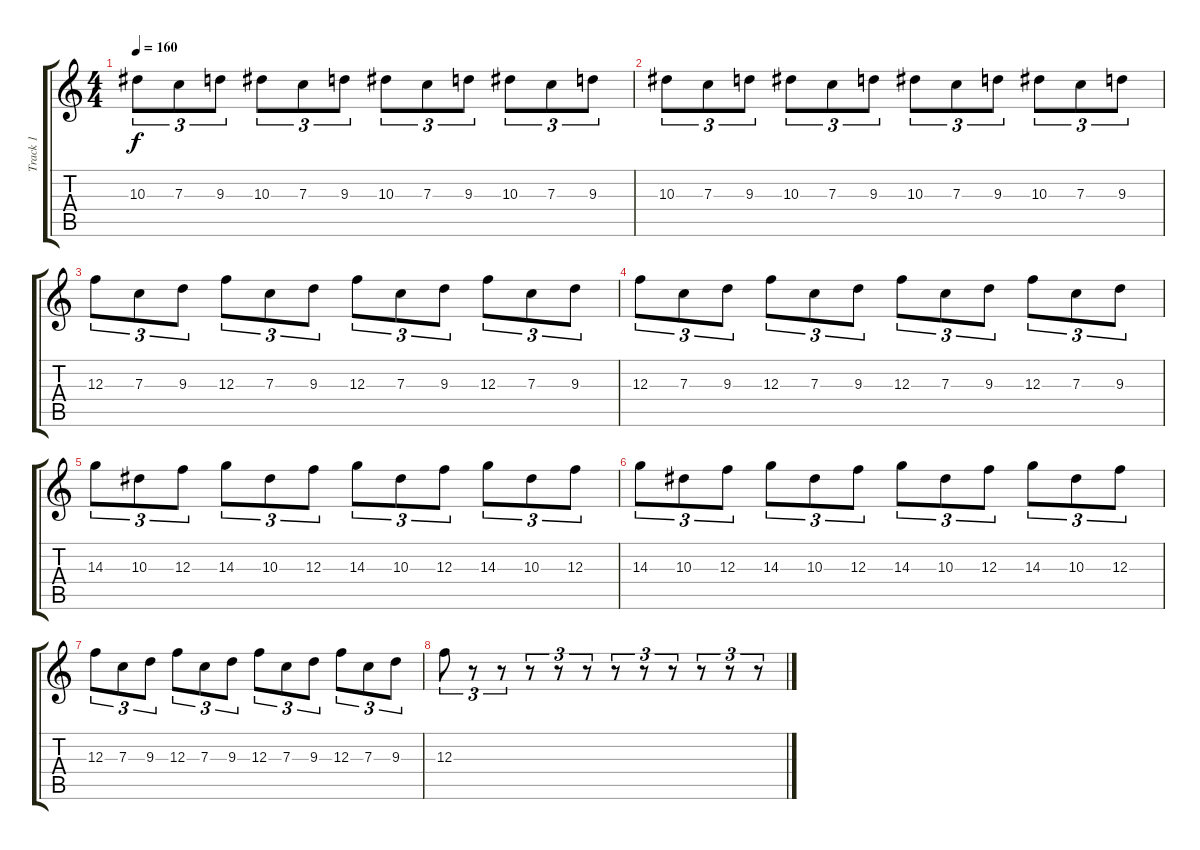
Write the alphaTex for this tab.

\track ("Track 1" "Track 1") {instrument distortionguitar}
\staff {score tabs}
\tuning (D4 A3 F3 C3 G2 C2) {hide}
\ts (4 4)
\tempo 160
\clef g2
\ks c
10.3.8{tu (3 2) dy f} 7.3.8{tu (3 2)} 9.3.8{tu (3 2)} 10.3.8{tu (3 2)} 7.3.8{tu (3 2)} 9.3.8{tu (3 2)} 10.3.8{tu (3 2)} 7.3.8{tu (3 2)} 9.3.8{tu (3 2)} 10.3.8{tu (3 2)} 7.3.8{tu (3 2)} 9.3.8{tu (3 2)} |
10.3.8{tu (3 2)} 7.3.8{tu (3 2)} 9.3.8{tu (3 2)} 10.3.8{tu (3 2)} 7.3.8{tu (3 2)} 9.3.8{tu (3 2)} 10.3.8{tu (3 2)} 7.3.8{tu (3 2)} 9.3.8{tu (3 2)} 10.3.8{tu (3 2)} 7.3.8{tu (3 2)} 9.3.8{tu (3 2)} |
12.3.8{tu (3 2)} 7.3.8{tu (3 2)} 9.3.8{tu (3 2)} 12.3.8{tu (3 2)} 7.3.8{tu (3 2)} 9.3.8{tu (3 2)} 12.3.8{tu (3 2)} 7.3.8{tu (3 2)} 9.3.8{tu (3 2)} 12.3.8{tu (3 2)} 7.3.8{tu (3 2)} 9.3.8{tu (3 2)} |
12.3.8{tu (3 2)} 7.3.8{tu (3 2)} 9.3.8{tu (3 2)} 12.3.8{tu (3 2)} 7.3.8{tu (3 2)} 9.3.8{tu (3 2)} 12.3.8{tu (3 2)} 7.3.8{tu (3 2)} 9.3.8{tu (3 2)} 12.3.8{tu (3 2)} 7.3.8{tu (3 2)} 9.3.8{tu (3 2)} |
14.3.8{tu (3 2)} 10.3.8{tu (3 2)} 12.3.8{tu (3 2)} 14.3.8{tu (3 2)} 10.3.8{tu (3 2)} 12.3.8{tu (3 2)} 14.3.8{tu (3 2)} 10.3.8{tu (3 2)} 12.3.8{tu (3 2)} 14.3.8{tu (3 2)} 10.3.8{tu (3 2)} 12.3.8{tu (3 2)} |
14.3.8{tu (3 2)} 10.3.8{tu (3 2)} 12.3.8{tu (3 2)} 14.3.8{tu (3 2)} 10.3.8{tu (3 2)} 12.3.8{tu (3 2)} 14.3.8{tu (3 2)} 10.3.8{tu (3 2)} 12.3.8{tu (3 2)} 14.3.8{tu (3 2)} 10.3.8{tu (3 2)} 12.3.8{tu (3 2)} |
12.3.8{tu (3 2)} 7.3.8{tu (3 2)} 9.3.8{tu (3 2)} 12.3.8{tu (3 2)} 7.3.8{tu (3 2)} 9.3.8{tu (3 2)} 12.3.8{tu (3 2)} 7.3.8{tu (3 2)} 9.3.8{tu (3 2)} 12.3.8{tu (3 2)} 7.3.8{tu (3 2)} 9.3.8{tu (3 2)} |
12.3.8{tu (3 2)} r.8{tu (3 2)} r.8{tu (3 2)} r.8{tu (3 2)} r.8{tu (3 2)} r.8{tu (3 2)} r.8{tu (3 2)} r.8{tu (3 2)} r.8{tu (3 2)} r.8{tu (3 2)} r.8{tu (3 2)} r.8{tu (3 2)}
